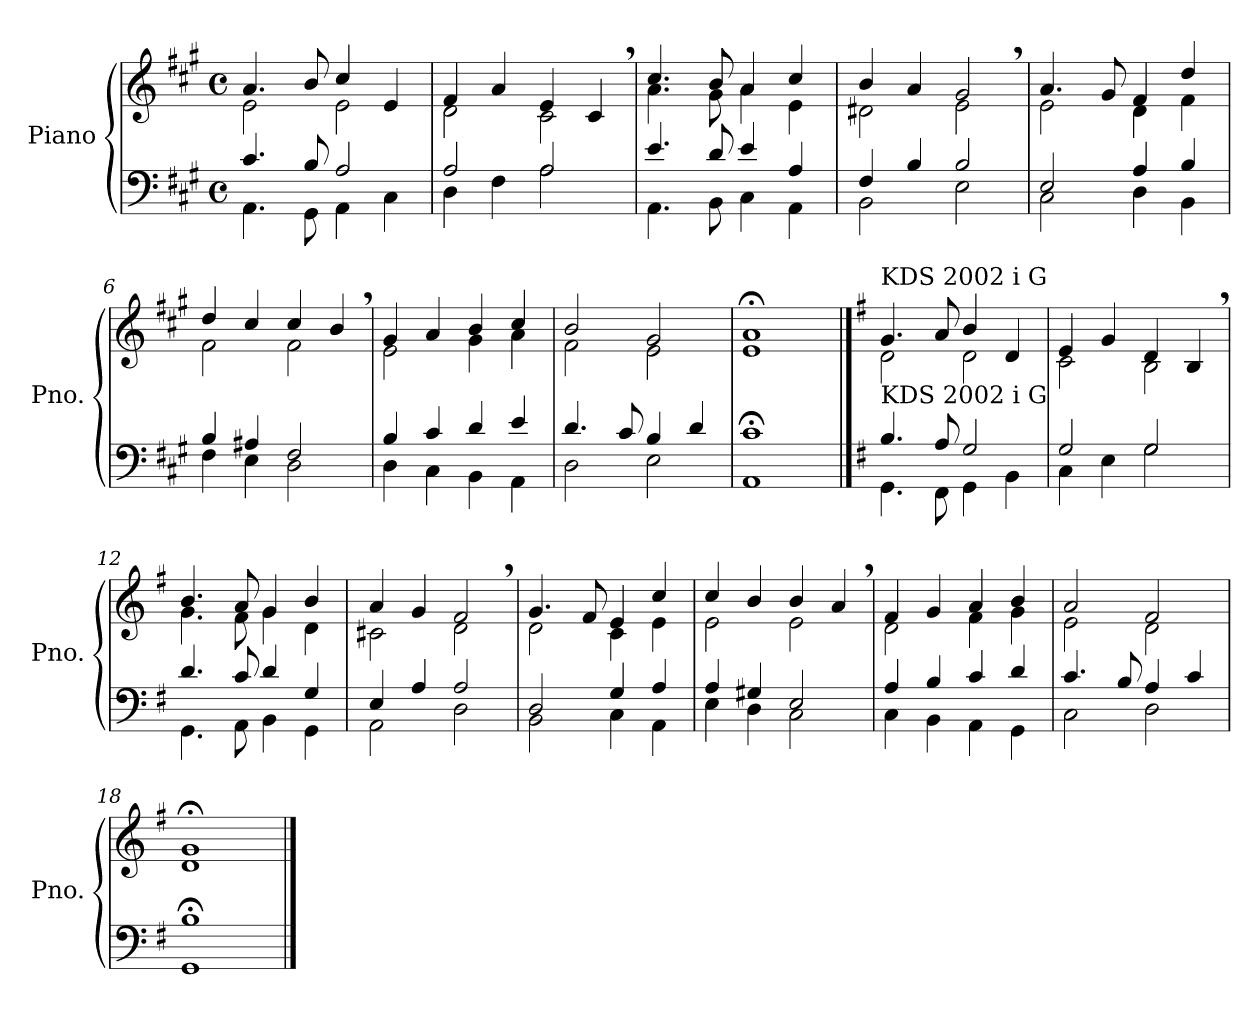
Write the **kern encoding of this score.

**kern	**kern
*part1	*part1
*staff2	*staff1
*I"Piano	*
*I'Pno.	*
*clefF4	*clefG2
*k[f#c#g#]	*k[f#c#g#]
*M4/4	*M4/4
*met(c)	*met(c)
=1	=1
*^	*^
4.c#/	4.AA\	4.a/	2e\
8B/	8GG#\	8b/	.
2A/	4AA\	4cc#/	2e\
.	4C#\	4e/	.
=2	=2	=2	=2
2A/	4D\	4f#/	2d\
.	4F#\	4a/	.
2A/	2A\	4e/	2c#\
.	.	4c#,/	.
=3	=3	=3	=3
4.e/	4.AA\	4.cc#/	4.a\
8d/	8BB\	8b/	8g#\
4e/	4C#\	4a/	4a\
4A/	4AA\	4cc#/	4e\
=4	=4	=4	=4
4F#/	2BB\	4b/	2d#X\
4B/	.	4a/	.
2B/	2E\	2g#,/	2e\
=5	=5	=5	=5
2E/	2C#\	4.a/	2e\
.	.	8g#/	.
4A/	4D\	4f#/	4d\
4B/	4BB\	4dd/	4f#\
=6	=6	=6	=6
4B/	4F#\	4dd/	2f#\
4A#X/	4E\	4cc#/	.
2F#/	2D\	4cc#/	2f#\
.	.	4b,/	.
=7	=7	=7	=7
4B/	4D\	4g#/	2e\
4c#/	4C#\	4a/	.
4d/	4BB\	4b/	4g#\
4e/	4AA\	4cc#/	4a\
=8	=8	=8	=8
4.d/	2D\	2b/	2f#\
8c#/	.	.	.
4B/	2E\	2g#/	2e\
4d/	.	.	.
=9	=9	=9	=9
1c#;<	1AA	1a;<	1e
!!LO:LB:g=z	!!
==10	==10	==10	==10
*k[f#]	*	*k[f#]	*
!	!	!LO:TX:a:t=KDS 2002 i G	!
!LO:TX:a:t=KDS 2002 i G	!	!	!
4.B/	4.GG\	4.g/	2d\
8A/	8FF#\	8a/	.
2G/	4GG\	4b/	2d\
.	4BB\	4d/	.
=11	=11	=11	=11
2G/	4C\	4e/	2c\
.	4E\	4g/	.
2G/	2G\	4d/	2B\
.	.	4B,/	.
=12	=12	=12	=12
4.d/	4.GG\	4.b/	4.g\
8c/	8AA\	8a/	8f#\
4d/	4BB\	4g/	4g\
4G/	4GG\	4b/	4d\
=13	=13	=13	=13
4E/	2AA\	4a/	2c#X\
4A/	.	4g/	.
2A/	2D\	2f#,/	2d\
=14	=14	=14	=14
2D/	2BB\	4.g/	2d\
.	.	8f#/	.
4G/	4C\	4e/	4c\
4A/	4AA\	4cc/	4e\
=15	=15	=15	=15
4A/	4E\	4cc/	2e\
4G#X/	4D\	4b/	.
2E/	2C\	4b/	2e\
.	.	4a,/	.
=16	=16	=16	=16
4A/	4C\	4f#/	2d\
4B/	4BB\	4g/	.
4c/	4AA\	4a/	4f#\
4d/	4GG\	4b/	4g\
=17	=17	=17	=17
4.c/	2C\	2a/	2e\
8B/	.	.	.
4A/	2D\	2f#/	2d\
4c/	.	.	.
=18	=18	=18	=18
1B;<	1GG	1g;<	1d
*v	*v	*	*
*	*v	*v
==	==
*-	*-
